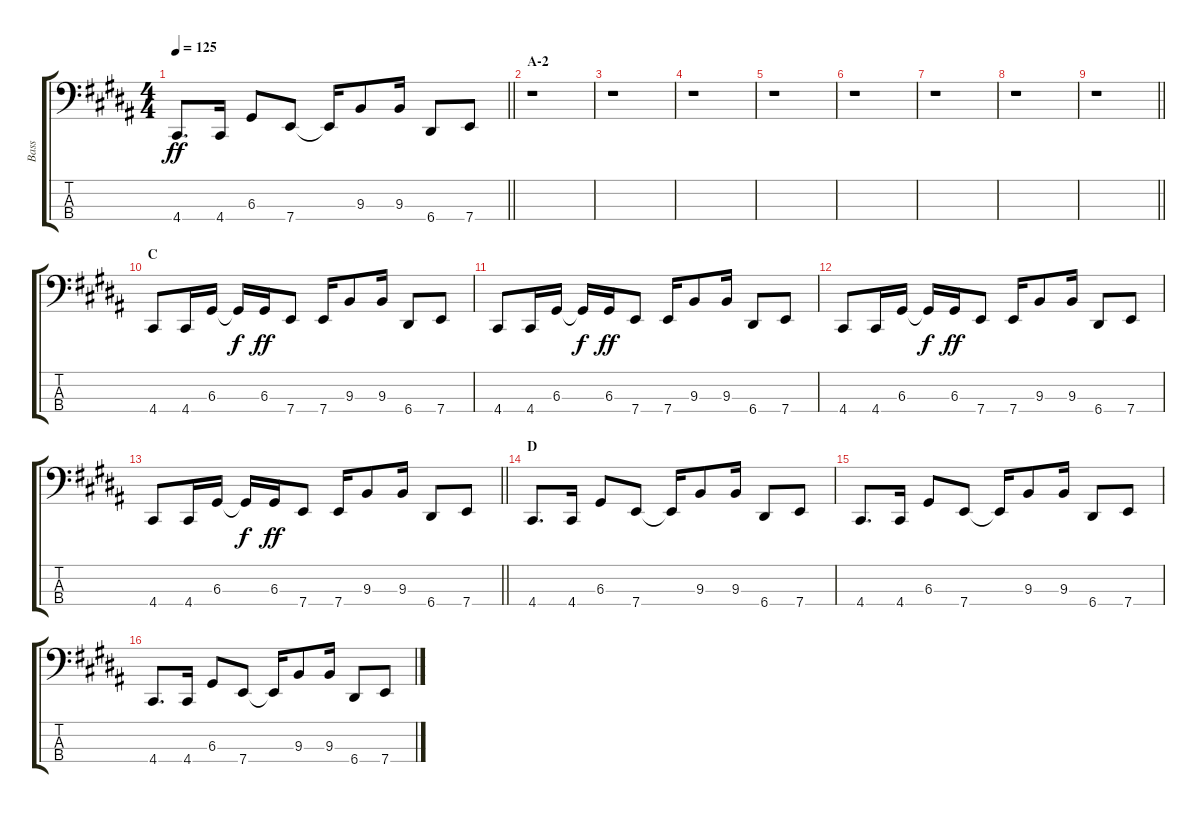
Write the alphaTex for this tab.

\track ("Bass" "Bass") {instrument electricbasspick}
\staff {score tabs}
\tuning (C2 G1 D1 A0) {hide}
\ts (4 4)
\tempo 125
\clef f4
\barLineRight lightlight
\ks b
4.4.8{d dy ff} 4.4.16 6.3.8 7.4.8 7.4{t}.16 9.3.8 9.3.16 6.4.8 7.4.8 |
\section ("" "A-2")
r.1 |
r.1 |
r.1 |
r.1 |
r.1 |
r.1 |
r.1 |
\barLineRight lightlight
r.1 |
\section ("" "C")
4.4.8 4.4.16 6.3.16 6.3{t}.16{dy f} 6.3.16{dy ff} 7.4.8 7.4.16 9.3.8 9.3.16 6.4.8 7.4.8 |
4.4.8 4.4.16 6.3.16 6.3{t}.16{dy f} 6.3.16{dy ff} 7.4.8 7.4.16 9.3.8 9.3.16 6.4.8 7.4.8 |
4.4.8 4.4.16 6.3.16 6.3{t}.16{dy f} 6.3.16{dy ff} 7.4.8 7.4.16 9.3.8 9.3.16 6.4.8 7.4.8 |
\barLineRight lightlight
4.4.8 4.4.16 6.3.16 6.3{t}.16{dy f} 6.3.16{dy ff} 7.4.8 7.4.16 9.3.8 9.3.16 6.4.8 7.4.8 |
\section ("" "D")
4.4.8{d} 4.4.16 6.3.8 7.4.8 7.4{t}.16 9.3.8 9.3.16 6.4.8 7.4.8 |
4.4.8{d} 4.4.16 6.3.8 7.4.8 7.4{t}.16 9.3.8 9.3.16 6.4.8 7.4.8 |
4.4.8{d} 4.4.16 6.3.8 7.4.8 7.4{t}.16 9.3.8 9.3.16 6.4.8 7.4.8
